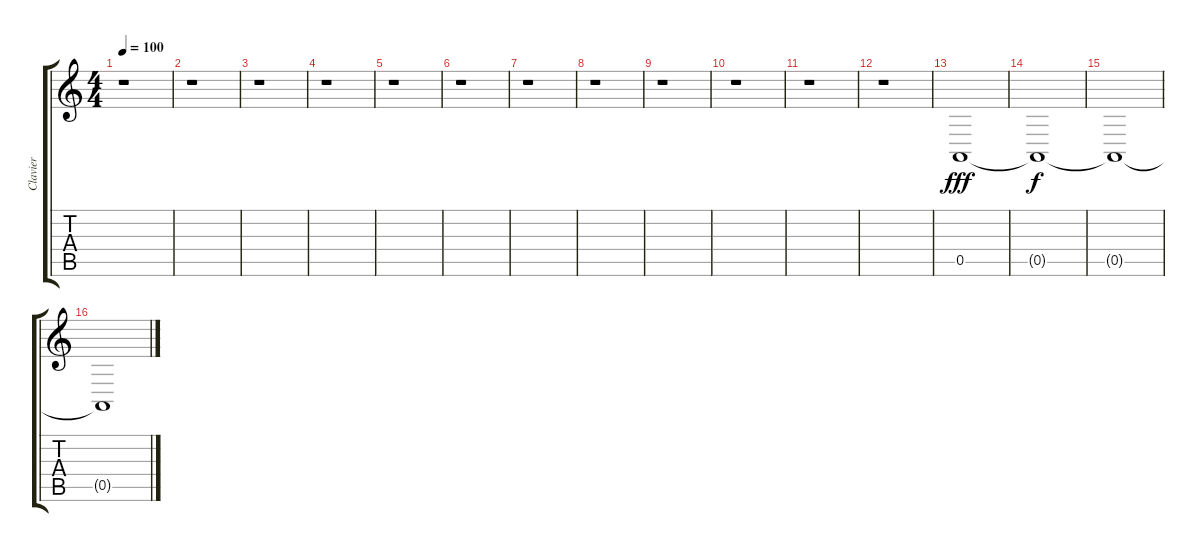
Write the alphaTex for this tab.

\track ("Clavier" "Clavier") {instrument choiraahs}
\staff {score tabs}
\tuning (E4 B3 G3 D3 A2 E2) {hide}
\ts (4 4)
\tempo 100
\clef g2
\ks c
r.1{dy f} |
r.1 |
r.1 |
r.1 |
r.1 |
r.1 |
r.1 |
r.1 |
r.1 |
r.1 |
r.1 |
r.1 |
0.5.1{dy fff} |
0.5{t}.1{dy f} |
0.5{t}.1 |
0.5{t}.1
